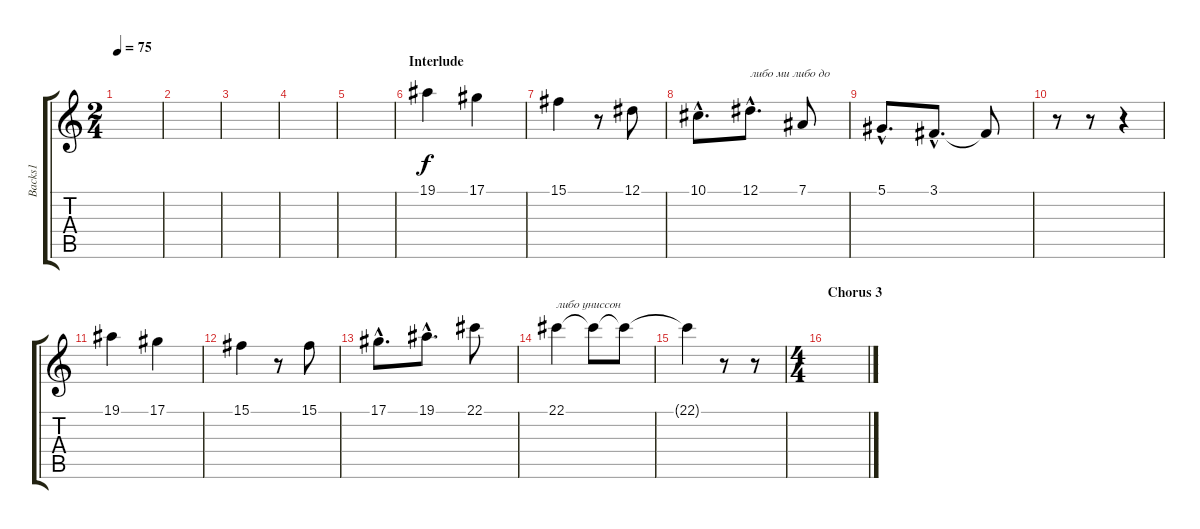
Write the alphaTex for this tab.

\track ("Backs1" "Backs1") {instrument violin}
\staff {score tabs}
\tuning (Eb4 Bb3 Gb3 Db3 Ab2 Eb2) {hide}
\ts (2 4)
\tempo 75
\clef g2
\ks c
|
|
|
|
|
\section ("" "Interlude")
19.1.4 17.1.4 |
15.1.4 r.8 12.1.8 |
10.1{hac}.8{d} 12.1{hac}.8{d txt "либо ми либо до"} 7.1.8 |
5.1{hac}.8{d} 3.1{hac}.8{d} 3.1{t}.8 |
r.8 r.8 r.4 |
19.1.4 17.1.4 |
15.1.4 r.8 15.1.8 |
17.1{hac}.8{d} 19.1{hac}.8{d} 22.1.8 |
22.1.4{txt "либо униссон"} 22.1{t}.8 22.1{t}.8 |
22.1{t}.4 r.8 r.8 |
\ts (4 4)
\section ("" "Chorus 3")
